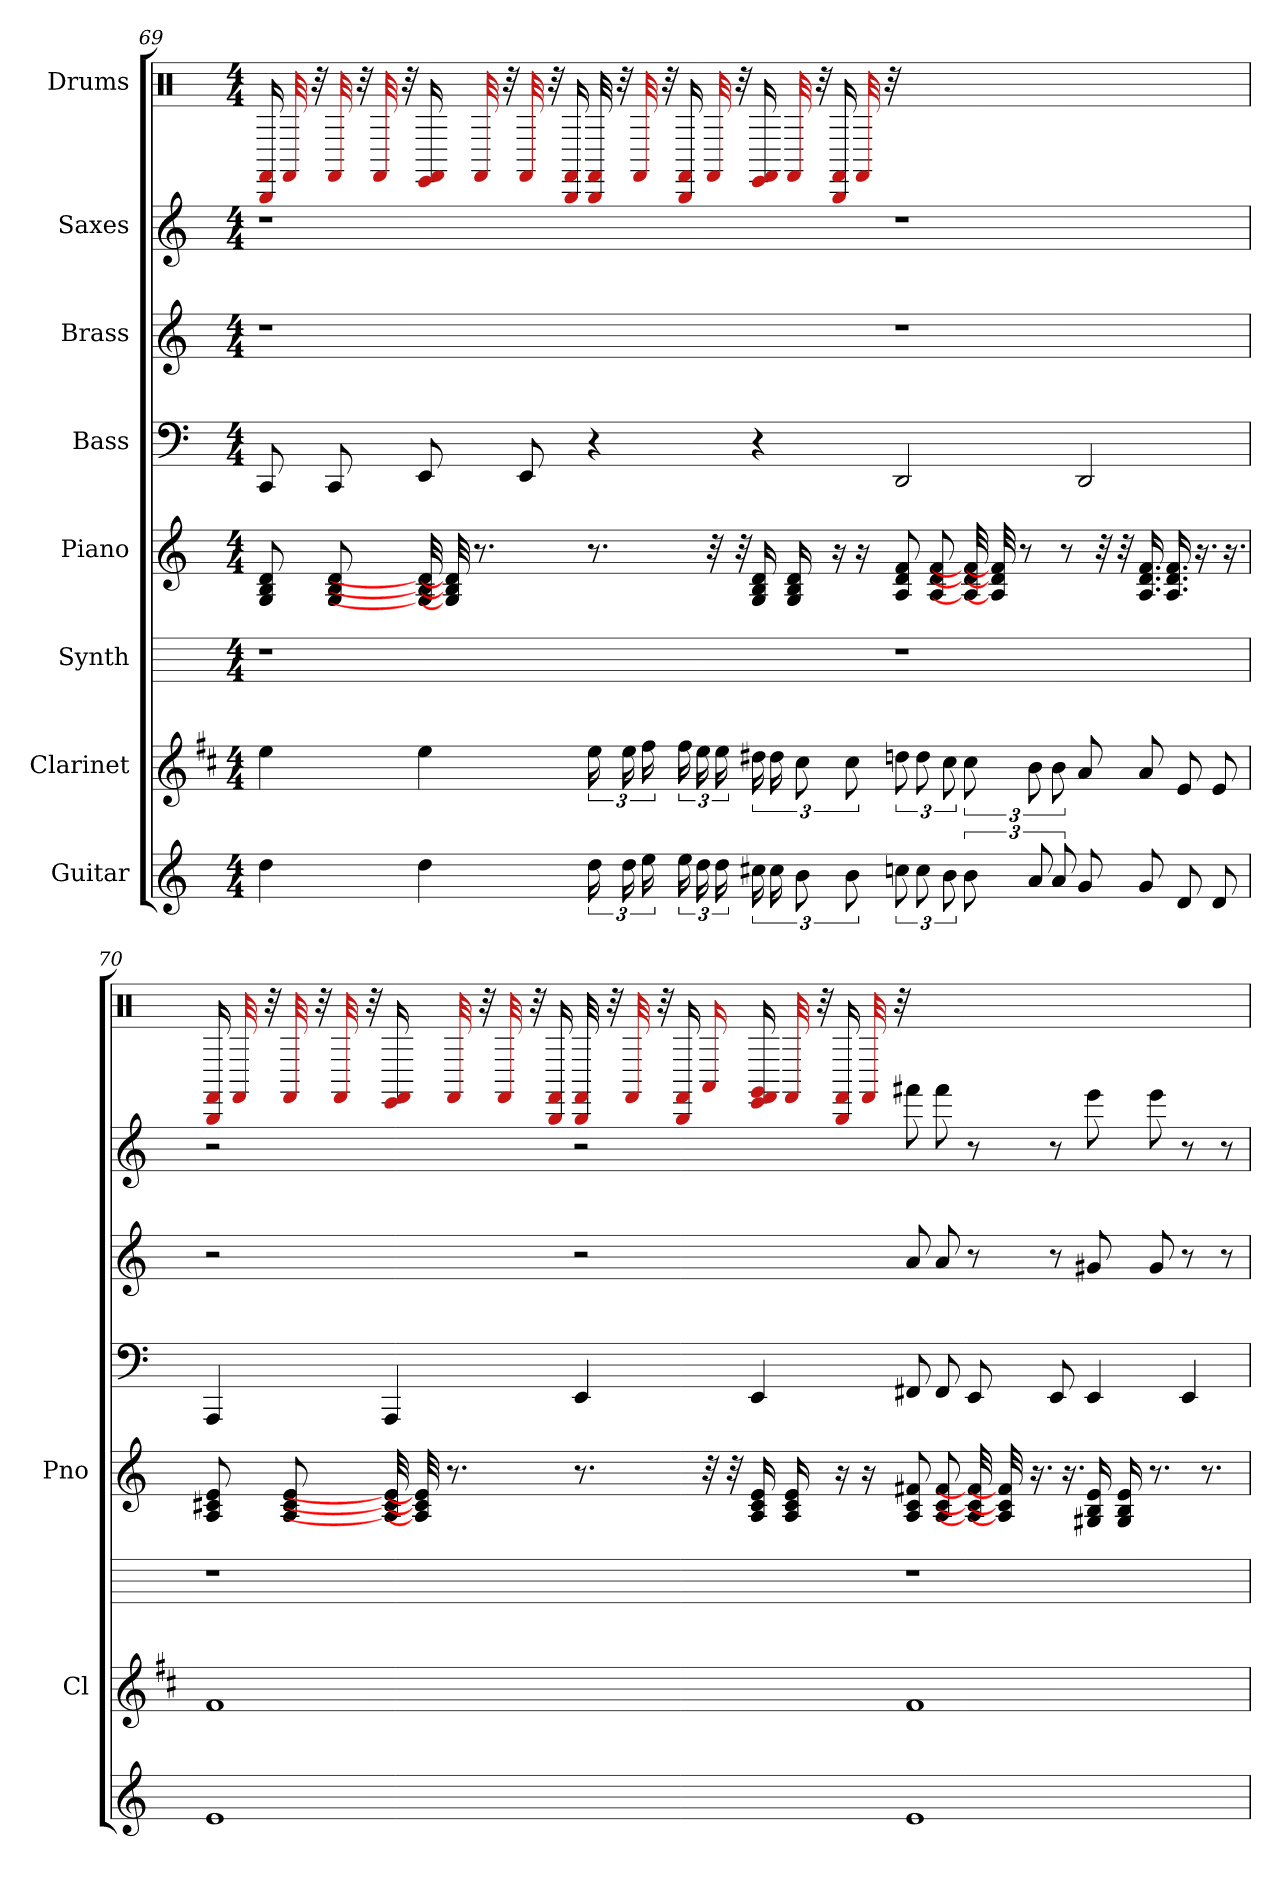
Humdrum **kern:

**kern	**kern	**kern	**kern	**kern	**kern	**kern	**kern
*part8	*part7	*part6	*part5	*part4	*part3	*part2	*part1
*staff8	*staff7	*staff6	*staff5	*staff4	*staff3	*staff2	*staff1
*I"Guitar	*I"Clarinet	*I"Synth	*I"Piano	*I"Bass	*I"Brass	*I"Saxes	*I"Drums
*	*I'Cl	*	*I'Pno	*	*	*	*
*	*	*	*	*	*	*	*clefX
*	*ITrd1c2	*	*	*	*	*ITrd8c14	*
*k[]	*k[]	*k[]	*k[]	*k[]	*k[]	*k[]	*k[]
*M4/4	*M4/4	*M4/4	*M4/4	*M4/4	*M4/4	*M4/4	*M4/4
=69	=69	=69	=69	=69	=69	=69	=69
4dd	4dd	1r	8B 8d 8G	8CC	1r	1r	16BBB 16FF#
.	.	.	.	.	.	.	32FF#
.	.	.	.	.	.	.	32r
.	.	.	8B 8d 8G	8CC	.	.	32FF#
.	.	.	.	.	.	.	32r
.	.	.	.	.	.	.	32FF#
.	.	.	.	.	.	.	32r
4dd	4dd	.	32B] 32d] 32G]	8EE	.	.	16EE 16FF#
.	.	.	32B] 32d] 32G]	.	.	.	.
.	.	.	8.r	.	.	.	32FF#
.	.	.	.	.	.	.	32r
.	.	.	.	8EE	.	.	32FF#
.	.	.	.	.	.	.	32r
.	.	.	.	.	.	.	16BBB 16FF#
24dd	24dd	.	8.r	4r	.	.	32BBB 32FF#
.	.	.	.	.	.	.	32r
24dd	24dd	.	.	.	.	.	.
.	.	.	.	.	.	.	32FF#
24ee	24ee	.	.	.	.	.	.
.	.	.	.	.	.	.	32r
24ee	24ee	.	.	.	.	.	16BBB 16FF#
24dd	24dd	.	.	.	.	.	.
.	.	.	32r	.	.	.	32FF#
24dd	24dd	.	.	.	.	.	.
.	.	.	32r	.	.	.	32r
24cc#	24cc#	.	16B 16d 16G	4r	.	.	16EE 16FF#
24cc#	24cc#	.	.	.	.	.	.
.	.	.	16B 16d 16G	.	.	.	32FF#
12b	12b	.	.	.	.	.	.
.	.	.	.	.	.	.	32r
.	.	.	16r	.	.	.	16BBB 16FF#
12b	12b	.	.	.	.	.	.
.	.	.	16r	.	.	.	32FF#
.	.	.	.	.	.	.	32r
12cc	12cc	1r	8f 8d 8A	2DD	1r	1r	1ryy
12cc	12cc	.	.	.	.	.	.
.	.	.	8f 8d 8A	.	.	.	.
12b	12b	.	.	.	.	.	.
12b	12b	.	32f] 32d] 32A]	.	.	.	.
.	.	.	32f] 32d] 32A]	.	.	.	.
.	.	.	8r	.	.	.	.
12a	12a	.	.	.	.	.	.
12a	12a	.	.	.	.	.	.
.	.	.	8r	.	.	.	.
8g	8g	.	.	2DD	.	.	.
.	.	.	32r	.	.	.	.
.	.	.	32r	.	.	.	.
8g	8g	.	16.f 16.d 16.A	.	.	.	.
.	.	.	16.f 16.d 16.A	.	.	.	.
8d	8d	.	.	.	.	.	.
.	.	.	16.r	.	.	.	.
8d	8d	.	.	.	.	.	.
.	.	.	16.r	.	.	.	.
=70	=70	=70	=70	=70	=70	=70	=70
1e	1e	1r	8e 8c# 8A	4AAA	2r	2r	16BBB 16FF#
.	.	.	.	.	.	.	32FF#
.	.	.	.	.	.	.	32r
.	.	.	8e 8c# 8A	.	.	.	32FF#
.	.	.	.	.	.	.	32r
.	.	.	.	.	.	.	32FF#
.	.	.	.	.	.	.	32r
.	.	.	32e] 32c#] 32A]	4AAA	.	.	16EE 16FF#
.	.	.	32e] 32c#] 32A]	.	.	.	.
.	.	.	8.r	.	.	.	32FF#
.	.	.	.	.	.	.	32r
.	.	.	.	.	.	.	32FF#
.	.	.	.	.	.	.	32r
.	.	.	.	.	.	.	16BBB 16FF#
.	.	.	8.r	4EE	2r	2r	32BBB 32FF#
.	.	.	.	.	.	.	32r
.	.	.	.	.	.	.	32FF#
.	.	.	.	.	.	.	32r
.	.	.	.	.	.	.	16BBB 16FF#
.	.	.	32r	.	.	.	16AA#
.	.	.	32r	.	.	.	.
.	.	.	16e 16c# 16A	4EE	.	.	16EE 16FF# 16GG
.	.	.	16e 16c# 16A	.	.	.	32FF#
.	.	.	.	.	.	.	32r
.	.	.	16r	.	.	.	16BBB 16FF#
.	.	.	16r	.	.	.	32FF#
.	.	.	.	.	.	.	32r
1e	1e	1r	8f# 8c# 8A	8FF#	8a	8ff#	1ryy
.	.	.	8f# 8c# 8A	8FF#	8a	8ff#	.
.	.	.	32f#] 32c#] 32A]	8EE	8r	8r	.
.	.	.	32f#] 32c#] 32A]	.	.	.	.
.	.	.	16.r	.	.	.	.
.	.	.	.	8EE	8r	8r	.
.	.	.	16.r	.	.	.	.
.	.	.	16e 16B 16G#	4EE	8g#	8ee	.
.	.	.	16e 16B 16G#	.	.	.	.
.	.	.	8.r	.	8g#	8ee	.
.	.	.	.	4EE	8r	8r	.
.	.	.	8.r	.	.	.	.
.	.	.	.	.	8r	8r	.
=	=	=	=	=	=	=	=
*-	*-	*-	*-	*-	*-	*-	*-
